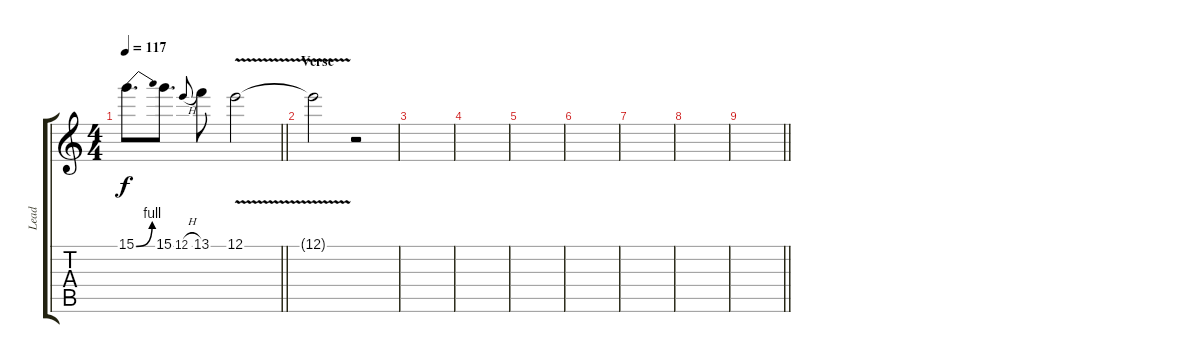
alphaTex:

\track ("Lead" "Lead") {instrument overdrivenguitar}
\staff {score tabs}
\tuning (E4 B3 G3 D3 A2 E2) {hide}
\ts (4 4)
\tempo 117
\clef g2
\barLineRight lightlight
\ks c
15.1{be (bend 0 0 60 4)}.8{d dy f} 15.1.8{d} 12.1{h}.8{gr onbeat} 13.1.8 12.1{v}.2 |
\section ("" "Verse")
12.1{t}.2 r.2 |
|
|
|
|
|
|
\barLineRight lightlight
